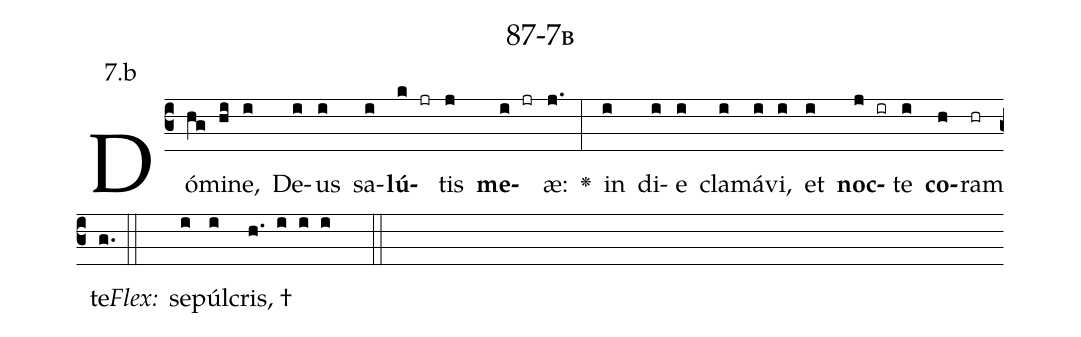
name: 87-7b;
annotation: 7.b;
%%
(c3)Dó(hg)mi(hi)ne,(i) De(i)us(i) sa(i)<b>lú</b>(k jr)tis(j) <b>me</b>(i jr)æ:(j.) <v>\greheightstar</v>(:) in(i) di(i)e(i) cla(i)má(i)vi,(i) et(i) <b>noc</b>(j ir)te(i) <b>co</b>(h)ram(hr) te.(g.) (::)
<i>Flex:</i>()  se(i)púl(i)cris, †(h. i i i  ::)

%E(i) u(i) o(j) u(i) a(h) e.(g.) (::)
